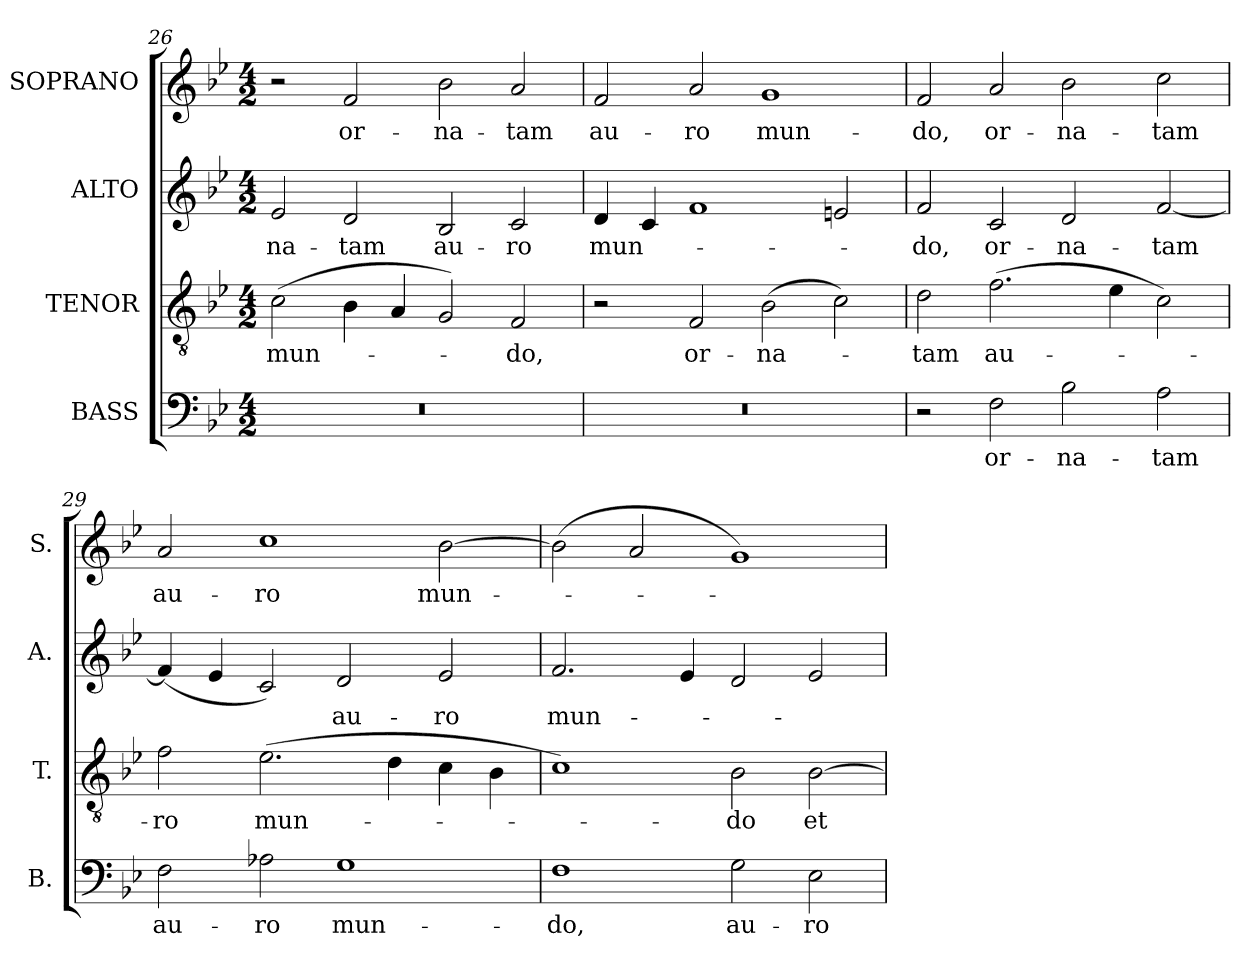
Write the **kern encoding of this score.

**kern	**text	**kern	**text	**kern	**text	**kern	**text
*part4	*part4	*part3	*part3	*part2	*part2	*part1	*part1
*staff4	*staff4	*staff3	*staff3	*staff2	*staff2	*staff1	*staff1
*I"BASS	*	*I"TENOR	*	*I"ALTO	*	*I"SOPRANO	*
*I'B.	*	*I'T.	*	*I'A.	*	*I'S.	*
*clefF4	*	*clefGv2	*	*clefG2	*	*clefG2	*
*	*	*ITrd7c12	*	*	*	*	*
*k[b-e-]	*	*k[b-e-]	*	*k[b-e-]	*	*k[b-e-]	*
*B-:	*	*B-:	*	*B-:	*	*B-:	*
*M4/2	*	*M4/2	*	*M4/2	*	*M4/2	*
=26	=26	=26	=26	=26	=26	=26	=26
!LO:N:vis=1	!	!	!	!	!	!	!
!	!	!	!LO:LY:b:color=#000000	!	!	!	!
!	!	!	!	!	!LO:LY:b:color=#000000	!	!
0r	.	(2Ci\	mun-	2e-i/	-na-	2r	.
!	!	!	!	!	!LO:LY:b:color=#000000	!	!
!	!	!	!	!	!	!	!LO:LY:b:color=#000000
.	.	4BB-i\	.	2di/	-tam	2fi/	or-
.	.	4AAi/	.	.	.	.	.
!	!	!	!	!	!LO:LY:b:color=#000000	!	!
!	!	!	!	!	!	!	!LO:LY:b:color=#000000
.	.	2GGi/)	.	2B-i/	au-	2b-i\	-na-
!	!	!	!LO:LY:b:color=#000000	!	!	!	!
!	!	!	!	!	!LO:LY:b:color=#000000	!	!
!	!	!	!	!	!	!	!LO:LY:b:color=#000000
.	.	2FFi/	-do,	2ci/	-ro	2ai/	-tam
!!LO:LB:g=z
=27	=27	=27	=27	=27	=27	=27	=27
!LO:N:vis=1	!	!	!	!	!	!	!
!	!	!	!	!	!LO:LY:b:color=#000000	!	!
!	!	!	!	!	!	!	!LO:LY:b:color=#000000
0r	.	2r	.	4di/	mun-	2fi/	au-
.	.	.	.	4ci/	.	.	.
!	!	!	!LO:LY:b:color=#000000	!	!	!	!
!	!	!	!	!	!	!	!LO:LY:b:color=#000000
.	.	2FFi/	or-	1fi	.	2ai/	-ro
!	!	!	!LO:LY:b:color=#000000	!	!	!	!
!	!	!	!	!	!	!	!LO:LY:b:color=#000000
.	.	(2BB-i\	-na-	.	.	1gi	mun-
.	.	2Ci\)	.	2eni/	.	.	.
=28	=28	=28	=28	=28	=28	=28	=28
!	!	!	!LO:LY:b:color=#000000	!	!	!	!
!	!	!	!	!	!LO:LY:b:color=#000000	!	!
!	!	!	!	!	!	!	!LO:LY:b:color=#000000
2r	.	2Di\	-tam	2fi/	-do,	2fi/	-do,
!	!LO:LY:b:color=#000000	!	!	!	!	!	!
!	!	!	!LO:LY:b:color=#000000	!	!	!	!
!	!	!	!	!	!LO:LY:b:color=#000000	!	!
!	!	!	!	!	!	!	!LO:LY:b:color=#000000
2Fi\	or-	(2.Fi\	au-	2ci/	or-	2ai/	or-
!	!LO:LY:b:color=#000000	!	!	!	!	!	!
!	!	!	!	!	!LO:LY:b:color=#000000	!	!
!	!	!	!	!	!	!	!LO:LY:b:color=#000000
2B-i\	-na-	.	.	2di/	-na-	2b-i\	-na-
.	.	4E-i\	.	.	.	.	.
!	!LO:LY:b:color=#000000	!	!	!	!	!	!
!	!	!	!	!	!LO:LY:b:color=#000000	!	!
!	!	!	!	!	!	!	!LO:LY:b:color=#000000
2Ai\	-tam	2Ci\)	.	[2fi/	-tam	2cci\	-tam
=29	=29	=29	=29	=29	=29	=29	=29
!	!LO:LY:b:color=#000000	!	!	!	!	!	!
!	!	!	!LO:LY:b:color=#000000	!	!	!	!
!	!	!	!	!	!	!	!LO:LY:b:color=#000000
2Fi\	au-	2Fi\	-ro	(4fi/]	.	2ai/	au-
.	.	.	.	4e-i/	.	.	.
!	!LO:LY:b:color=#000000	!	!	!	!	!	!
!	!	!	!LO:LY:b:color=#000000	!	!	!	!
!	!	!	!	!	!	!	!LO:LY:b:color=#000000
2A-Xi\	-ro	(2.E-i\	mun-	2ci/)	.	1cci	-ro
!	!LO:LY:b:color=#000000	!	!	!	!	!	!
!	!	!	!	!	!LO:LY:b:color=#000000	!	!
1Gi	mun-	.	.	2di/	au-	.	.
.	.	4Di\	.	.	.	.	.
!	!	!	!	!	!LO:LY:b:color=#000000	!	!
!	!	!	!	!	!	!	!LO:LY:b:color=#000000
.	.	4Ci\	.	2e-i/	-ro	[2b-i\	mun-
.	.	4BB-i\	.	.	.	.	.
=30	=30	=30	=30	=30	=30	=30	=30
!	!LO:LY:b:color=#000000	!	!	!	!	!	!
!	!	!	!	!	!LO:LY:b:color=#000000	!	!
1Fi	-do,	1Ci)	.	2.fi/	mun-	(2b-i\]	.
.	.	.	.	.	.	2ai/	.
.	.	.	.	4e-i/	.	.	.
!	!LO:LY:b:color=#000000	!	!	!	!	!	!
!	!	!	!LO:LY:b:color=#000000	!	!	!	!
2Gi\	au-	2BB-i\	-do	2di/	.	1gi)	.
!	!LO:LY:b:color=#000000	!	!	!	!	!	!
!	!	!	!LO:LY:b:color=#000000	!	!	!	!
2E-i\	-ro	[2BB-i\	et	2e-i/	.	.	.
=	=	=	=	=	=	=	=
*-	*-	*-	*-	*-	*-	*-	*-
